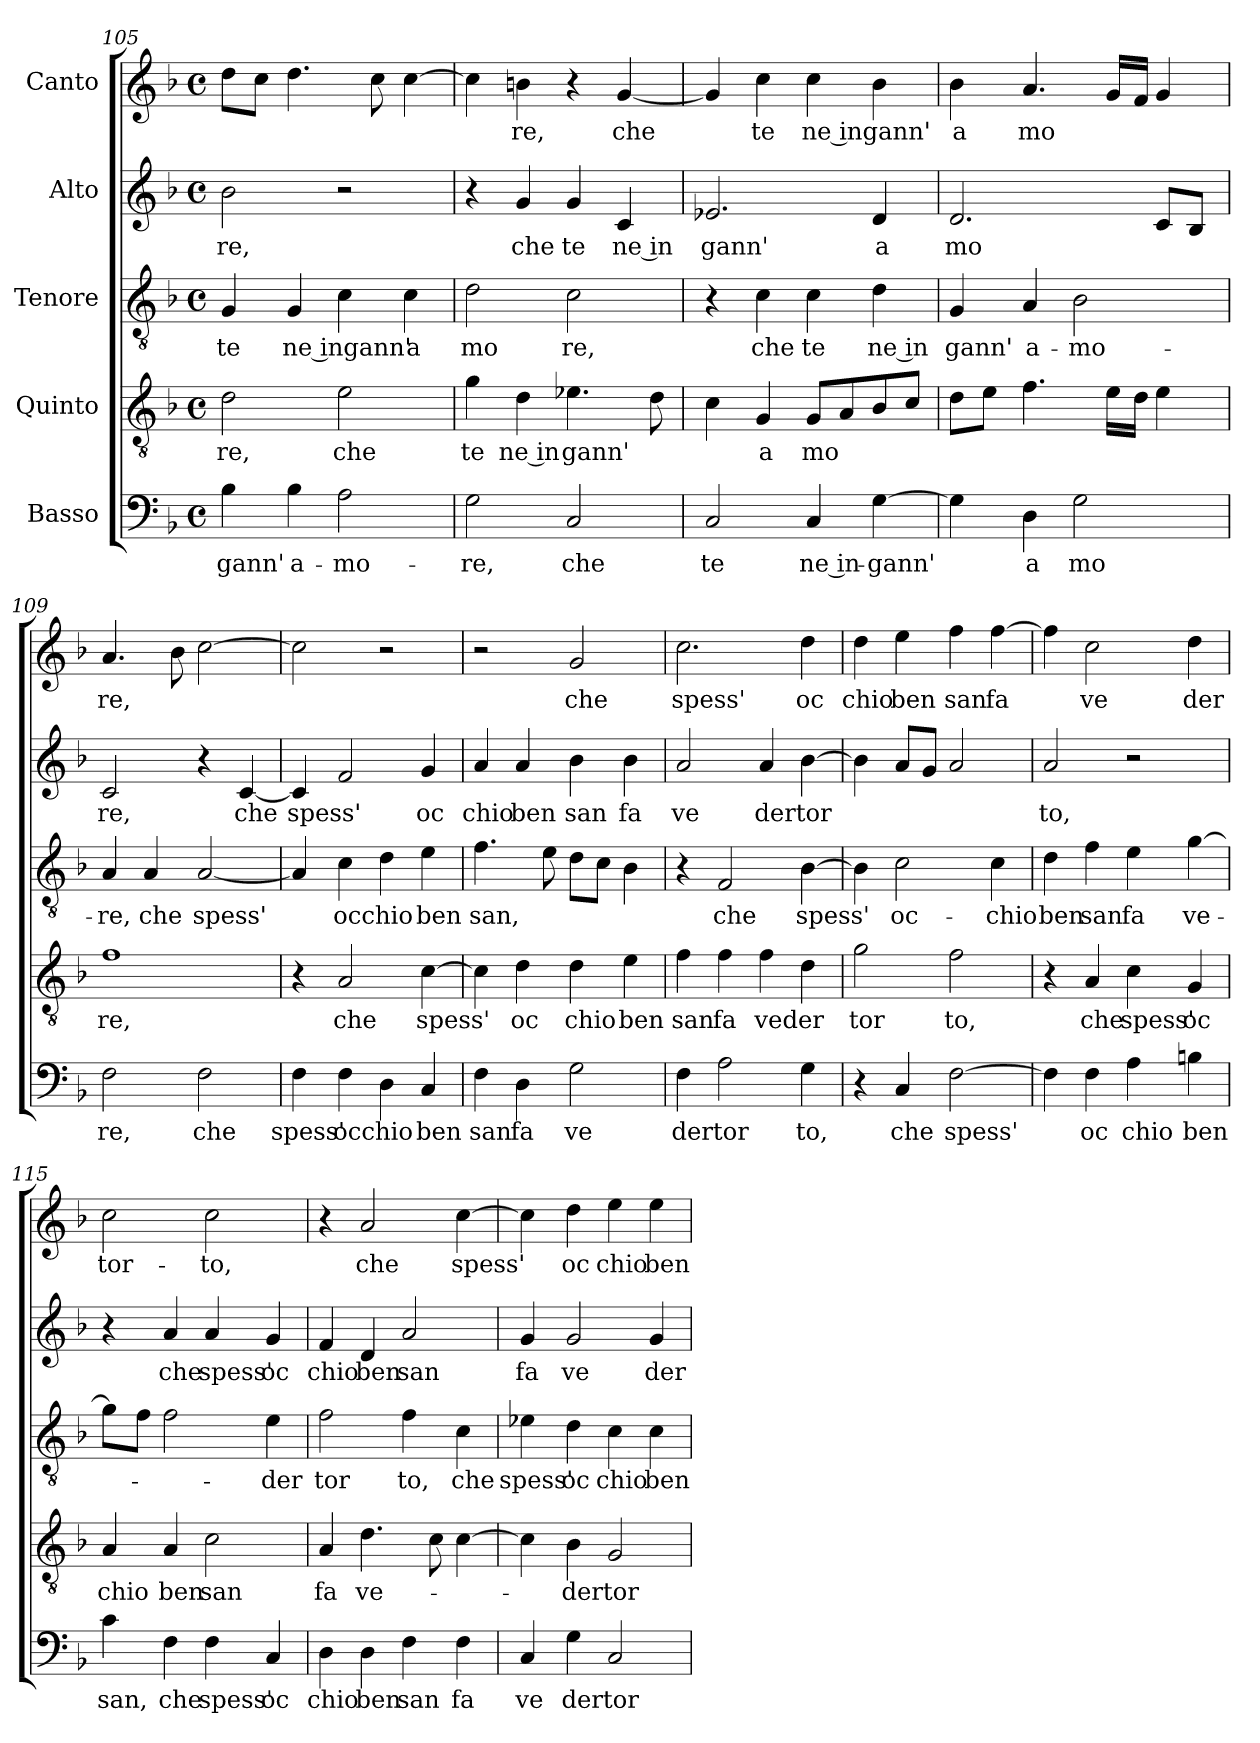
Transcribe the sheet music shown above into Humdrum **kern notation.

**kern	**text	**kern	**text	**kern	**text	**kern	**text	**kern	**text
*part5	*part5	*part4	*part4	*part3	*part3	*part2	*part2	*part1	*part1
*staff5	*staff5	*staff4	*staff4	*staff3	*staff3	*staff2	*staff2	*staff1	*staff1
*I"Basso	*	*I"Quinto	*	*I"Tenore	*	*I"Alto	*	*I"Canto	*
*clefF4	*	*clefGv2	*	*clefGv2	*	*clefG2	*	*clefG2	*
*k[b-]	*	*k[b-]	*	*k[b-]	*	*k[b-]	*	*k[b-]	*
*F:	*	*F:	*	*F:	*	*F:	*	*F:	*
*M4/4	*	*M4/4	*	*M4/4	*	*M4/4	*	*M4/4	*
*met(c)	*	*met(c)	*	*met(c)	*	*met(c)	*	*met(c)	*
=105	=105	=105	=105	=105	=105	=105	=105	=105	=105
!	!LO:LY:b:cj	!	!LO:LY:b:cj	!	!LO:LY:b:cj	!	!LO:LY:b:cj	!	!
4B-\	-gann'	2d\	re,	4G/	te	2b-\	re,	8dd\L	.
.	.	.	.	.	.	.	.	8cc\J	.
!	!LO:LY:b:cj	!	!	!	!LO:LY:b:rj	!	!	!	!
4B-\	a-	.	.	4G/	ne ingann'	.	.	4.dd\	.
!	!LO:LY:b:cj	!	!LO:LY:b:cj	!	!	!	!	!	!
2A\	-mo-	2e\	che	4c\	.	2r	.	.	.
.	.	.	.	.	.	.	.	8cc\	.
!	!	!	!	!	!LO:LY:b:cj	!	!	!	!
.	.	.	.	4c\	a	.	.	[>4cc\	.
=106	=106	=106	=106	=106	=106	=106	=106	=106	=106
!	!LO:LY:b:cj	!	!LO:LY:b:cj	!	!LO:LY:b:cj	!	!	!	!
2G\	-re,	4g\	te	2d\	mo	4r	.	4cc\]	.
!	!	!	!LO:LY:b:rj	!	!	!	!LO:LY:b:cj	!	!LO:LY:b:cj
.	.	4d\	ne in	.	.	4g/	che	4b\	-re,
!	!LO:LY:b:cj	!	!LO:LY:b	!	!LO:LY:b:cj	!	!LO:LY:b:cj	!	!
2C/	che	4.e-X\	gann'	2c\	re,	4g/	te	4r	.
!	!	!	!	!	!	!	!LO:LY:b:rj	!	!LO:LY:b
.	.	.	.	.	.	4c/	ne in	[<4g/	che
.	.	8d\	.	.	.	.	.	.	.
=107	=107	=107	=107	=107	=107	=107	=107	=107	=107
!	!LO:LY:b:cj	!	!	!	!	!	!LO:LY:b:cj	!	!
2C/	te	4c\	.	4r	.	2.e-X/	gann'	4g/]	.
!	!	!	!LO:LY:b:cj	!	!LO:LY:b:cj	!	!	!	!LO:LY:b:cj
.	.	4G/	a	4c\	che	.	.	4cc\	te
!	!LO:LY:b:rj	!	!LO:LY:b	!	!LO:LY:b:cj	!	!	!	!LO:LY:b:rj
4C/	ne in-	8G/L	mo	4c\	te	.	.	4cc\	ne ingann'
.	.	8A/	.	.	.	.	.	.	.
!	!LO:LY:b	!	!	!	!LO:LY:b:rj	!	!LO:LY:b:cj	!	!
[>4G\	-gann'	8B-/	.	4d\	ne in	4d/	a	4b-\	.
.	.	8c/J	.	.	.	.	.	.	.
!!LO:PB:g=z
=108	=108	=108	=108	=108	=108	=108	=108	=108	=108
!	!	!	!	!	!LO:LY:b:cj	!	!LO:LY:b	!	!LO:LY:b:cj
*	*	*^	*	*	*	*	*	*	*
4G\]	.	8d\L	8ryy	.	4G/	gann'	2.d/	mo	4b-\	a
.	.	8e\J	64ryy	.	.	.	.	.	.	.
.	.	.	2ryy	.	.	.	.	.	.	.
!	!LO:LY:b:cj	!	!	!	!	!LO:LY:b:cj	!	!	!	!LO:LY:b
4D\	a	4.f\	.	.	4A/	a-	.	.	4.a/	mo
!	!LO:LY:b:cj	!	!	!	!	!LO:LY:b:cj	!	!	!	!
2G\	mo	.	.	.	2B-\	-mo-	.	.	.	.
.	.	16e\L	.	.	.	.	.	.	16g/L	.
.	.	.	4ryy	.	.	.	.	.	.	.
.	.	16d\J	.	.	.	.	.	.	16f/J	.
.	.	4e\	.	.	.	.	8c/L	.	4g/	.
.	.	.	.	.	.	.	8B-/J	.	.	.
.	.	.	16..ryy	.	.	.	.	.	.	.
=109	=109	=109	=109	=109	=109	=109	=109	=109	=109	=109
!	!LO:LY:b:cj	!	!	!LO:LY:b:cj	!	!LO:LY:b:cj	!	!LO:LY:b:cj	!	!LO:LY:b
*	*	*v	*v	*	*	*	*	*	*	*
2F\	re,	1f	re,	4A/	-re,	2c/	re,	4.a/	re,
!	!	!	!	!	!LO:LY:b:cj	!	!	!	!
.	.	.	.	4A/	che	.	.	.	.
.	.	.	.	.	.	.	.	8b-\	.
!	!LO:LY:b:cj	!	!	!	!LO:LY:b	!	!	!	!
2F\	che	.	.	[<2A/	spess'	4r	.	[>2cc\	.
!	!	!	!	!	!	!	!LO:LY:b	!	!
.	.	.	.	.	.	[<4c/	che	.	.
=110	=110	=110	=110	=110	=110	=110	=110	=110	=110
!	!LO:LY:b:cj	!	!	!	!	!	!LO:LY:b	!	!
4F\	spess'	4r	.	4A/]	.	4c/]	spess'	2cc\]	.
!	!LO:LY:b	!	!LO:LY:b:cj	!	!LO:LY:b	!	!	!	!
4F\	occhio	2A/	che	4c\	occhio	2f/	.	.	.
4D\	.	.	.	4d\	.	.	.	2r	.
!	!LO:LY:b:cj	!	!LO:LY:b	!	!LO:LY:b:cj	!	!LO:LY:b:cj	!	!
4C/	ben	[>4c\	spess'	4e\	ben	4g/	oc	.	.
=111	=111	=111	=111	=111	=111	=111	=111	=111	=111
!	!LO:LY:b:cj	!	!	!	!LO:LY:b	!	!LO:LY:b:cj	!	!
4F\	san	4c\]	.	4.f\	san,	4a/	chio	2r	.
!	!LO:LY:b:cj	!	!LO:LY:b:cj	!	!	!	!LO:LY:b:cj	!	!
4D\	fa	4d\	oc	.	.	4a/	ben	.	.
.	.	.	.	8e\	.	.	.	.	.
!	!LO:LY:b:cj	!	!LO:LY:b:cj	!	!	!	!LO:LY:b:cj	!	!LO:LY:b:cj
2G\	ve	4d\	chio	8d\L	.	4b-\	san	2g/	che
.	.	.	.	8c\J	.	.	.	.	.
!	!	!	!LO:LY:b:cj	!	!	!	!LO:LY:b:cj	!	!
.	.	4e\	ben	4B-\	.	4b-\	fa	.	.
=112	=112	=112	=112	=112	=112	=112	=112	=112	=112
!	!LO:LY:b:cj	!	!LO:LY:b:cj	!	!	!	!LO:LY:b:cj	!	!LO:LY:b:cj
4F\	der	4f\	san	4r	.	2a/	ve	2.cc\	spess'
!	!LO:LY:b:cj	!	!LO:LY:b:cj	!	!LO:LY:b:cj	!	!	!	!
2A\	tor	4f\	fa	2F/	che	.	.	.	.
!	!	!	!LO:LY:b	!	!	!	!LO:LY:b:cj	!	!
.	.	4f\	veder	.	.	4a/	der	.	.
!	!LO:LY:b:cj	!	!	!	!LO:LY:b	!	!LO:LY:b	!	!LO:LY:b:cj
4G\	to,	4d\	.	[>4B-\	spess'	[>4b-\	tor	4dd\	oc
=113	=113	=113	=113	=113	=113	=113	=113	=113	=113
!	!	!	!LO:LY:b:cj	!	!	!	!	!	!LO:LY:b:cj
4r	.	2g\	tor	4B-\]	.	4b-\]	.	4dd\	chio
!	!LO:LY:b:cj	!	!	!	!LO:LY:b:cj	!	!	!	!LO:LY:b:cj
4C/	che	.	.	2c\	oc-	8a/L	.	4ee\	ben
.	.	.	.	.	.	8g/J	.	.	.
!	!LO:LY:b	!	!LO:LY:b:cj	!	!	!	!	!	!LO:LY:b:cj
[>2F\	spess'	2f\	to,	.	.	2a/	.	4ff\	san
!	!	!	!	!	!LO:LY:b:cj	!	!	!	!LO:LY:b:cj
.	.	.	.	4c\	-chio	.	.	[>4ff\	fa
=114	=114	=114	=114	=114	=114	=114	=114	=114	=114
!	!	!	!	!	!LO:LY:b:cj	!	!LO:LY:b:cj	!	!
4F\]	.	4r	.	4d\	ben	2a/	to,	4ff\]	.
!	!LO:LY:b:cj	!	!LO:LY:b:cj	!	!LO:LY:b:cj	!	!	!	!LO:LY:b:cj
4F\	oc	4A/	che	4f\	san	.	.	2cc\	ve
!	!LO:LY:b:cj	!	!LO:LY:b:cj	!	!LO:LY:b:cj	!	!	!	!
4A\	chio	4c\	spess'	4e\	fa	2r	.	.	.
!	!LO:LY:b:cj	!	!LO:LY:b:cj	!	!LO:LY:b:cj	!	!	!	!LO:LY:b:cj
4Bn\	ben	4G/	oc	[>4g\	ve-	.	.	4dd\	der
!!LO:LB:g=z
=115	=115	=115	=115	=115	=115	=115	=115	=115	=115
!	!LO:LY:b:cj	!	!LO:LY:b:cj	!	!	!	!	!	!LO:LY:b:cj
*	*	*	*	*^	*	*	*	*	*
4c\	san,	4A/	chio	8g\L]	32ryy	.	4r	.	2cc\	tor-
.	.	.	.	.	2ryy	.	.	.	.	.
.	.	.	.	8f\J	.	.	.	.	.	.
!	!LO:LY:b:cj	!	!LO:LY:b:cj	!	!	!	!	!LO:LY:b:cj	!	!
4F\	che	4A/	ben	2f\	.	.	4a/	che	.	.
!	!LO:LY:b:cj	!	!LO:LY:b:cj	!	!	!	!	!LO:LY:b:cj	!	!LO:LY:b:cj
4F\	spess'	2c\	san	.	.	.	4a/	spess'	2cc\	-to,
.	.	.	.	.	4...ryy	.	.	.	.	.
!	!LO:LY:b:cj	!	!	!	!	!LO:LY:b:cj	!	!LO:LY:b:cj	!	!
4C/	oc	.	.	4e\	.	-der	4g/	oc	.	.
=116	=116	=116	=116	=116	=116	=116	=116	=116	=116	=116
!	!LO:LY:b:cj	!	!LO:LY:b:cj	!	!	!LO:LY:b:cj	!	!LO:LY:b:cj	!	!
*	*	*	*	*v	*v	*	*	*	*	*
4D\	chio	4A/	fa	2f\	tor	4f/	chio	4r	.
!	!LO:LY:b:cj	!	!LO:LY:b:cj	!	!	!	!LO:LY:b:cj	!	!LO:LY:b:cj
4D\	ben	4.d\	ve-	.	.	4d/	ben	2a/	che
!	!LO:LY:b:cj	!	!	!	!LO:LY:b:cj	!	!LO:LY:b:cj	!	!
4F\	san	.	.	4f\	to,	2a/	san	.	.
.	.	8c\	.	.	.	.	.	.	.
!	!LO:LY:b:cj	!	!	!	!LO:LY:b:cj	!	!	!	!LO:LY:b
4F\	fa	[>4c\	.	4c\	che	.	.	[>4cc\	spess'
=117	=117	=117	=117	=117	=117	=117	=117	=117	=117
!	!LO:LY:b:cj	!	!	!	!LO:LY:b:cj	!	!LO:LY:b:cj	!	!
4C/	ve	4c\]	.	4e-X\	spess'	4g/	fa	4cc\]	.
!	!LO:LY:b:cj	!	!LO:LY:b:cj	!	!LO:LY:b:cj	!	!LO:LY:b:cj	!	!LO:LY:b:cj
4G\	der	4B-\	-der	4d\	oc	2g/	ve	4dd\	oc
!	!LO:LY:b:cj	!	!LO:LY:b:cj	!	!LO:LY:b:cj	!	!	!	!LO:LY:b:cj
2C/	tor	2G/	tor-	4c\	chio	.	.	4ee\	chio
!	!	!	!	!	!LO:LY:b:cj	!	!LO:LY:b:cj	!	!LO:LY:b:cj
.	.	.	.	4c\	ben	4g/	der	4ee\	ben
=	=	=	=	=	=	=	=	=	=
*-	*-	*-	*-	*-	*-	*-	*-	*-	*-
